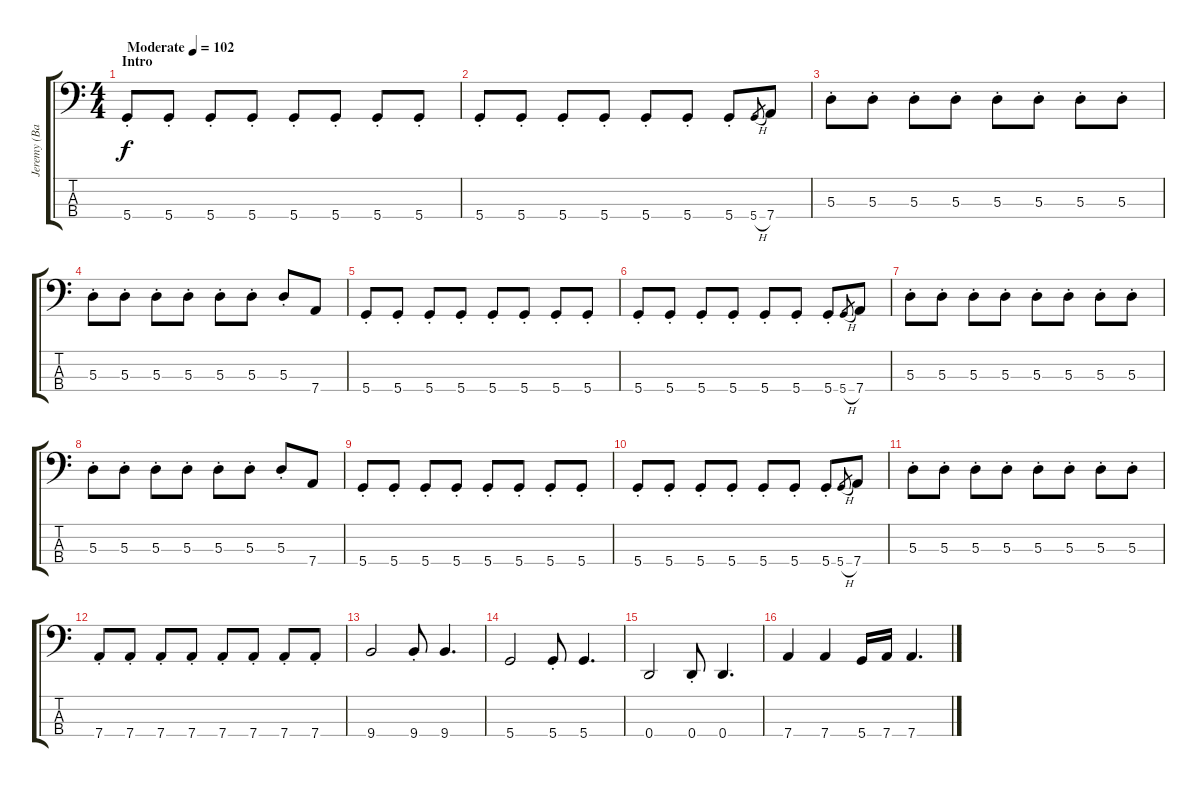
\track ("Jeremy (Bass)" "Jeremy (Ba") {instrument electricbasspick}
\staff {score tabs}
\tuning (G2 D2 A1 D1) {hide}
\ts (4 4)
\section ("" "Intro")
\tempo (102 "Moderate")
\clef f4
\ks c
5.4{st}.8{dy f instrument electricbasspick} 5.4{st}.8 5.4{st}.8 5.4{st}.8 5.4{st}.8 5.4{st}.8 5.4{st}.8 5.4{st}.8 |
5.4{st}.8 5.4{st}.8 5.4{st}.8 5.4{st}.8 5.4{st}.8 5.4{st}.8 5.4{st}.8 5.4{h}.8{gr} 7.4.8 |
5.3{st}.8 5.3{st}.8 5.3{st}.8 5.3{st}.8 5.3{st}.8 5.3{st}.8 5.3{st}.8 5.3{st}.8 |
5.3{st}.8 5.3{st}.8 5.3{st}.8 5.3{st}.8 5.3{st}.8 5.3{st}.8 5.3{st}.8 7.4.8 |
5.4{st}.8 5.4{st}.8 5.4{st}.8 5.4{st}.8 5.4{st}.8 5.4{st}.8 5.4{st}.8 5.4{st}.8 |
5.4{st}.8 5.4{st}.8 5.4{st}.8 5.4{st}.8 5.4{st}.8 5.4{st}.8 5.4{st}.8 5.4{h}.8{gr} 7.4.8 |
5.3{st}.8 5.3{st}.8 5.3{st}.8 5.3{st}.8 5.3{st}.8 5.3{st}.8 5.3{st}.8 5.3{st}.8 |
5.3{st}.8 5.3{st}.8 5.3{st}.8 5.3{st}.8 5.3{st}.8 5.3{st}.8 5.3{st}.8 7.4.8 |
5.4{st}.8 5.4{st}.8 5.4{st}.8 5.4{st}.8 5.4{st}.8 5.4{st}.8 5.4{st}.8 5.4{st}.8 |
5.4{st}.8 5.4{st}.8 5.4{st}.8 5.4{st}.8 5.4{st}.8 5.4{st}.8 5.4{st}.8 5.4{h}.8{gr} 7.4.8 |
5.3{st}.8 5.3{st}.8 5.3{st}.8 5.3{st}.8 5.3{st}.8 5.3{st}.8 5.3{st}.8 5.3{st}.8 |
7.4{st}.8 7.4{st}.8 7.4{st}.8 7.4{st}.8 7.4{st}.8 7.4{st}.8 7.4{st}.8 7.4{st}.8 |
9.4.2 9.4{st}.8 9.4.4{d} |
5.4.2 5.4{st}.8 5.4.4{d} |
0.4.2 0.4{st}.8 0.4.4{d} |
7.4.4 7.4.4 5.4.16 7.4.16 7.4.4{d}
